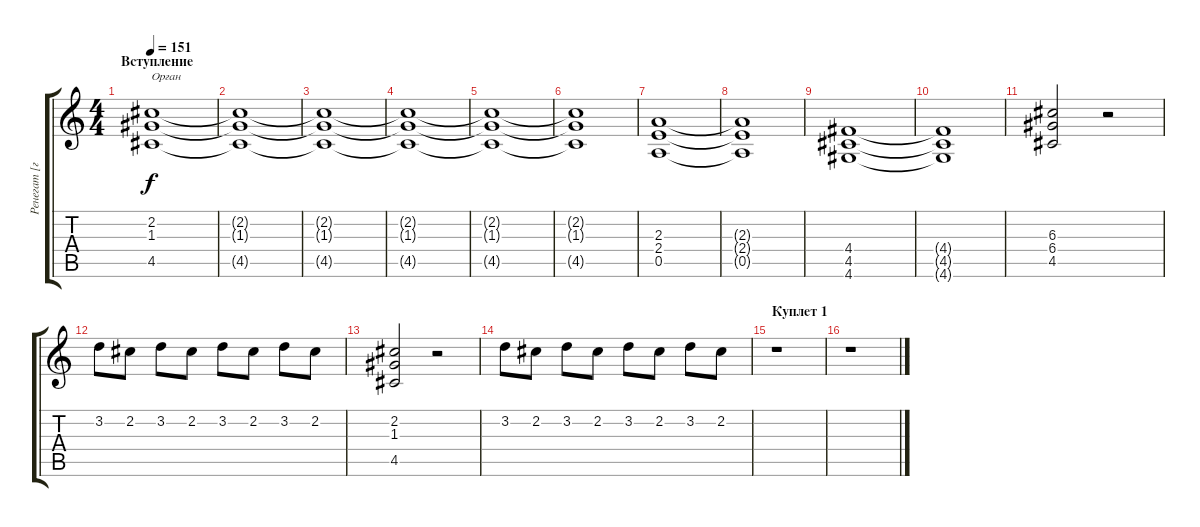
\track ("Ренегат [гитара]" "Ренегат [г") {instrument distortionguitar}
\staff {score tabs}
\tuning (E4 B3 G3 D3 A2 E2) {hide}
\ts (4 4)
\section ("" "Вступление")
\tempo 151
\clef g2
\ks c
(2.2 1.3 4.5).1{txt "Орган" dy f volume 12 balance 12 instrument reedorgan} |
(2.2{t} 1.3{t} 4.5{t}).1 |
(2.2{t} 1.3{t} 4.5{t}).1 |
(2.2{t} 1.3{t} 4.5{t}).1 |
(2.2{t} 1.3{t} 4.5{t}).1 |
(2.2{t} 1.3{t} 4.5{t}).1 |
(2.3 2.4 0.5).1 |
(2.3{t} 2.4{t} 0.5{t}).1 |
(4.4 4.5 4.6).1 |
(4.4{t} 4.5{t} 4.6{t}).1 |
(6.3 6.4 4.5).2{volume 16 balance 16 instrument distortionguitar} r.2 |
3.2.8 2.2.8 3.2.8 2.2.8 3.2.8 2.2.8 3.2.8 2.2.8 |
(2.2 1.3 4.5).2 r.2 |
3.2.8 2.2.8 3.2.8 2.2.8 3.2.8 2.2.8 3.2.8 2.2.8 |
\section ("" "Куплет 1")
r.1 |
r.1
